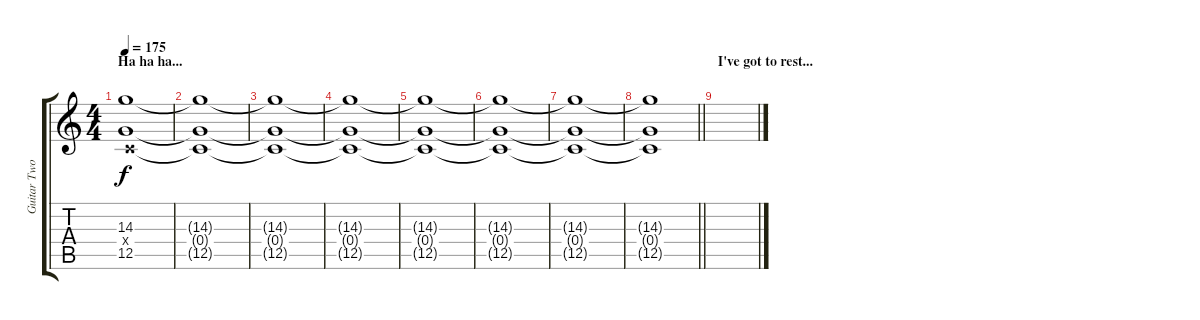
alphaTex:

\track ("Guitar Two" "Guitar Two") {instrument overdrivenguitar}
\staff {score tabs}
\tuning (D4 A3 F3 C3 G2 C2) {hide}
\ts (4 4)
\section ("" "Ha ha ha...")
\tempo 175
\clef g2
\ks c
(14.3 0.4{x} 12.5).1{dy f} |
(14.3{t} 0.4{t} 12.5{t}).1 |
(14.3{t} 0.4{t} 12.5{t}).1 |
(14.3{t} 0.4{t} 12.5{t}).1 |
(14.3{t} 0.4{t} 12.5{t}).1 |
(14.3{t} 0.4{t} 12.5{t}).1 |
(14.3{t} 0.4{t} 12.5{t}).1 |
\barLineRight lightlight
(14.3{t} 0.4{t} 12.5{t}).1 |
\section ("" "I've got to rest...")
